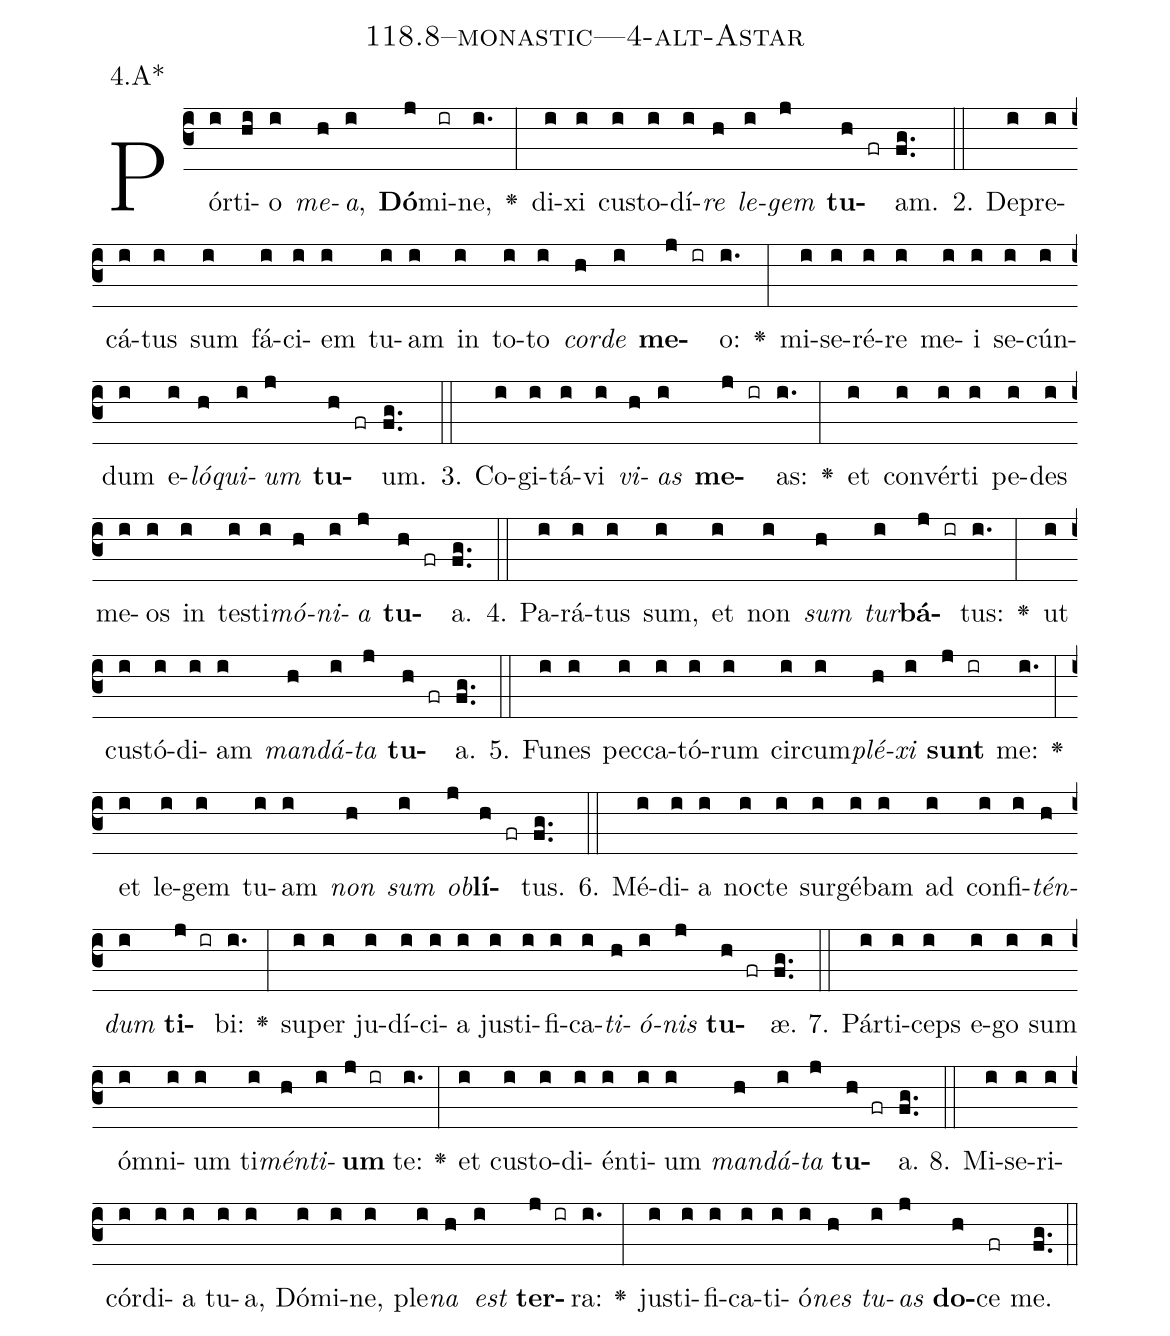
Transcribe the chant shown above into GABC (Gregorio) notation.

name: 118.8--monastic---4-alt-Astar;
annotation: 4.A*;
%%
(c3)Pór(i)ti(hi)o(i) <i>me</i>(h)<i>a</i>,(i) <b>Dó</b>(j)mi(ir)ne,(i.) <v>\greheightstar</v>(:) di(i)xi(i) cus(i)to(i)dí(i)<i>re</i>(h) <i>le</i>(i)<i>gem</i>(j) <b>tu</b>(h fr)am.(fg..) (::)
2. De(i)pre(i)cá(i)tus(i) sum(i) fá(i)ci(i)em(i) tu(i)am(i) in(i) to(i)to(i) <i>cor</i>(h)<i>de</i>(i) <b>me</b>(j ir)o:(i.) <v>\greheightstar</v>(:) mi(i)se(i)ré(i)re(i) me(i)i(i) se(i)cún(i)dum(i) e(i)<i>ló</i>(h)<i>qui</i>(i)<i>um</i>(j) <b>tu</b>(h fr)um.(fg..) (::)
3. Co(i)gi(i)tá(i)vi(i) <i>vi</i>(h)<i>as</i>(i) <b>me</b>(j ir)as:(i.) <v>\greheightstar</v>(:) et(i) con(i)vér(i)ti(i) pe(i)des(i) me(i)os(i) in(i) tes(i)ti(i)<i>mó</i>(h)<i>ni</i>(i)<i>a</i>(j) <b>tu</b>(h fr)a.(fg..) (::)
4. Pa(i)rá(i)tus(i) sum,(i) et(i) non(i) <i>sum</i>(h) <i>tur</i>(i)<b>bá</b>(j ir)tus:(i.) <v>\greheightstar</v>(:) ut(i) cus(i)tó(i)di(i)am(i) <i>man</i>(h)<i>dá</i>(i)<i>ta</i>(j) <b>tu</b>(h fr)a.(fg..) (::)
5. Fu(i)nes(i) pec(i)ca(i)tó(i)rum(i) cir(i)cum(i)<i>plé</i>(h)<i>xi</i>(i) <b>sunt</b>(j ir) me:(i.) <v>\greheightstar</v>(:) et(i) le(i)gem(i) tu(i)am(i) <i>non</i>(h) <i>sum</i>(i) <i>ob</i>(j)<b>lí</b>(h fr)tus.(fg..) (::)
6. Mé(i)di(i)a(i) noc(i)te(i) sur(i)gé(i)bam(i) ad(i) con(i)fi(i)<i>tén</i>(h)<i>dum</i>(i) <b>ti</b>(j ir)bi:(i.) <v>\greheightstar</v>(:) su(i)per(i) ju(i)dí(i)ci(i)a(i) jus(i)ti(i)fi(i)ca(i)<i>ti</i>(h)<i>ó</i>(i)<i>nis</i>(j) <b>tu</b>(h fr)æ.(fg..) (::)
7. Pár(i)ti(i)ceps(i) e(i)go(i) sum(i) óm(i)ni(i)um(i) ti(i)<i>mén</i>(h)<i>ti</i>(i)<b>um</b>(j ir) te:(i.) <v>\greheightstar</v>(:) et(i) cus(i)to(i)di(i)én(i)ti(i)um(i) <i>man</i>(h)<i>dá</i>(i)<i>ta</i>(j) <b>tu</b>(h fr)a.(fg..) (::)
8. Mi(i)se(i)ri(i)cór(i)di(i)a(i) tu(i)a,(i) Dó(i)mi(i)ne,(i) ple(i)<i>na</i>(h) <i>est</i>(i) <b>ter</b>(j ir)ra:(i.) <v>\greheightstar</v>(:) jus(i)ti(i)fi(i)ca(i)ti(i)ó(i)<i>nes</i>(h) <i>tu</i>(i)<i>as</i>(j) <b>do</b>(h)ce(fr) me.(fg..) (::)
